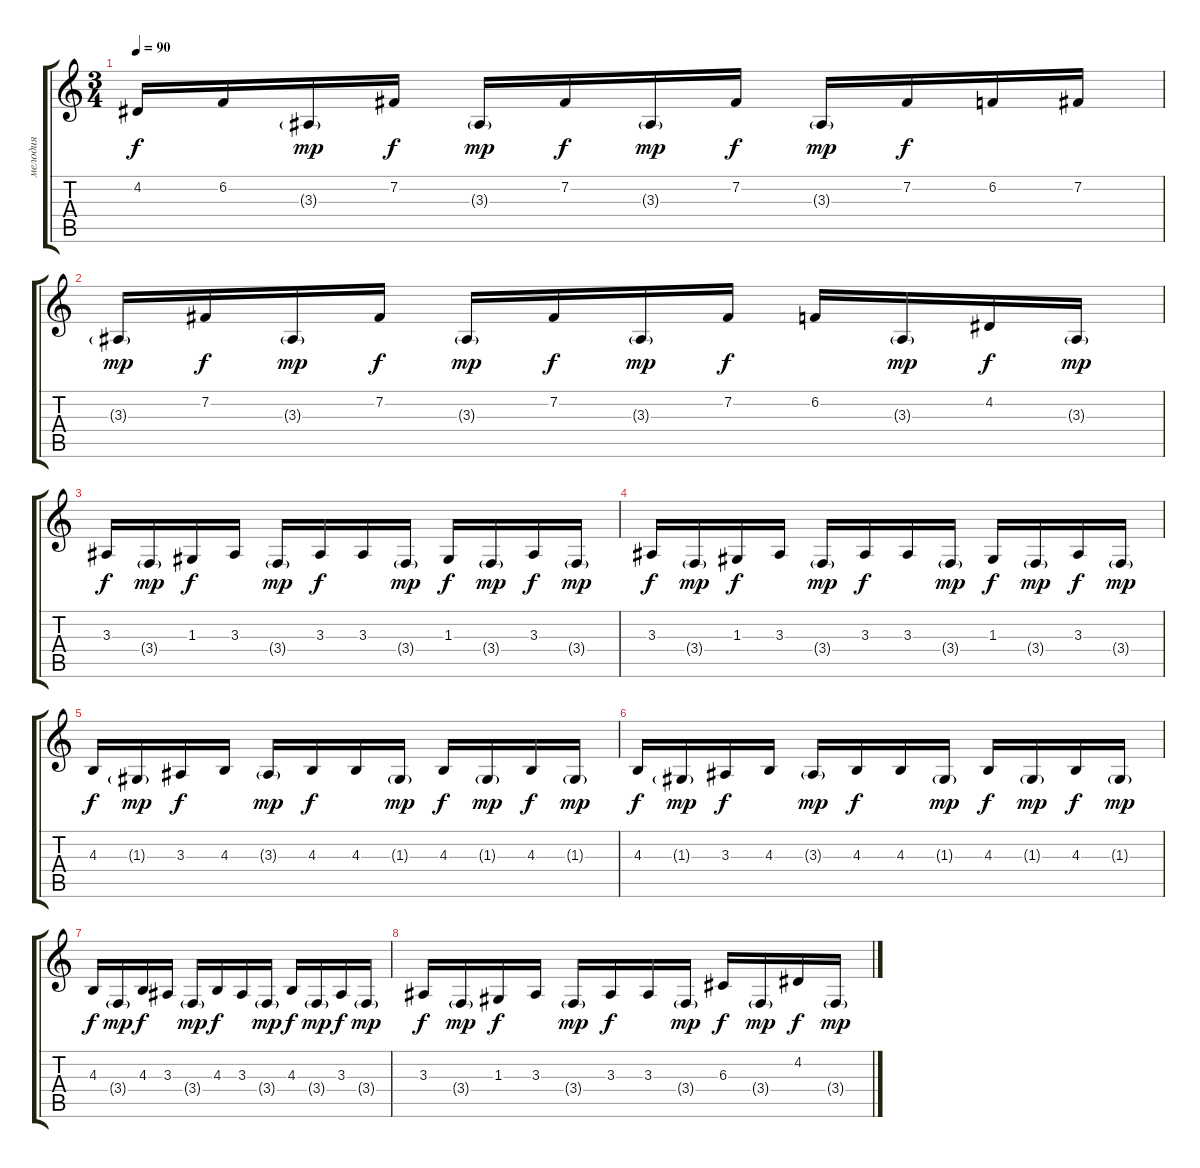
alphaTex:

\track ("мелодия" "мелодия") {instrument synthstrings2}
\staff {score tabs}
\tuning (E4 B3 G3 D3 A2 E2) {hide}
\ts (3 4)
\tempo 90
\clef g2
\ks c
4.2.16{dy f} 6.2.16 3.3{g}.16{dy mp} 7.2.16{dy f} 3.3{g}.16{dy mp} 7.2.16{dy f} 3.3{g}.16{dy mp} 7.2.16{dy f} 3.3{g}.16{dy mp} 7.2.16{dy f} 6.2.16 7.2.16 |
3.3{g}.16{dy mp} 7.2.16{dy f} 3.3{g}.16{dy mp} 7.2.16{dy f} 3.3{g}.16{dy mp} 7.2.16{dy f} 3.3{g}.16{dy mp} 7.2.16{dy f} 6.2.16 3.3{g}.16{dy mp} 4.2.16{dy f} 3.3{g}.16{dy mp} |
3.3.16{dy f} 3.4{g}.16{dy mp} 1.3.16{dy f} 3.3.16 3.4{g}.16{dy mp} 3.3.16{dy f} 3.3.16 3.4{g}.16{dy mp} 1.3.16{dy f} 3.4{g}.16{dy mp} 3.3.16{dy f} 3.4{g}.16{dy mp} |
3.3.16{dy f} 3.4{g}.16{dy mp} 1.3.16{dy f} 3.3.16 3.4{g}.16{dy mp} 3.3.16{dy f} 3.3.16 3.4{g}.16{dy mp} 1.3.16{dy f} 3.4{g}.16{dy mp} 3.3.16{dy f} 3.4{g}.16{dy mp} |
4.3.16{dy f} 1.3{g}.16{dy mp} 3.3.16{dy f} 4.3.16 3.3{g}.16{dy mp} 4.3.16{dy f} 4.3.16 1.3{g}.16{dy mp} 4.3.16{dy f} 1.3{g}.16{dy mp} 4.3.16{dy f} 1.3{g}.16{dy mp} |
4.3.16{dy f} 1.3{g}.16{dy mp} 3.3.16{dy f} 4.3.16 3.3{g}.16{dy mp} 4.3.16{dy f} 4.3.16 1.3{g}.16{dy mp} 4.3.16{dy f} 1.3{g}.16{dy mp} 4.3.16{dy f} 1.3{g}.16{dy mp} |
4.3.16{dy f} 3.4{g}.16{dy mp} 4.3.16{dy f} 3.3.16 3.4{g}.16{dy mp} 4.3.16{dy f} 3.3.16 3.4{g}.16{dy mp} 4.3.16{dy f} 3.4{g}.16{dy mp} 3.3.16{dy f} 3.4{g}.16{dy mp} |
3.3.16{dy f} 3.4{g}.16{dy mp} 1.3.16{dy f} 3.3.16 3.4{g}.16{dy mp} 3.3.16{dy f} 3.3.16 3.4{g}.16{dy mp} 6.3.16{dy f} 3.4{g}.16{dy mp} 4.2.16{dy f} 3.4{g}.16{dy mp}
